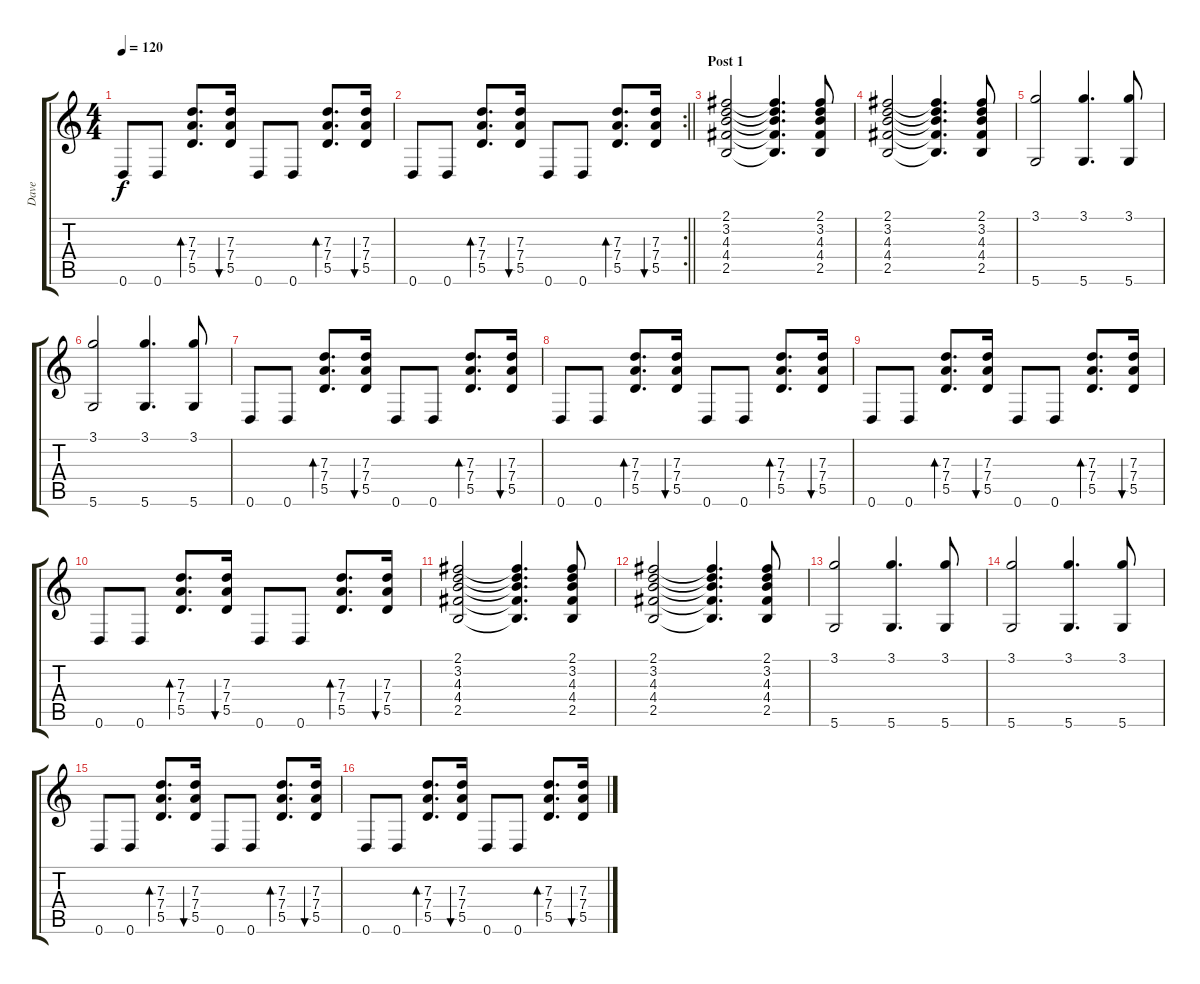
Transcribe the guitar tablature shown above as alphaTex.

\track ("Dave" "Dave") {instrument acousticguitarsteel}
\staff {score tabs}
\tuning (E4 B3 G3 D3 A2 D2) {hide}
\ts (4 4)
\tempo 120
\clef g2
\ks c
0.6.8{dy f} 0.6.8 (7.3 7.4 5.5).8{d bd 120} (7.3 7.4 5.5).16{bu 120} 0.6.8 0.6.8 (7.3 7.4 5.5).8{d bd 120} (7.3 7.4 5.5).16{bu 120} |
\rc 2
\barLineRight lightlight
0.6.8 0.6.8 (7.3 7.4 5.5).8{d bd 120} (7.3 7.4 5.5).16{bu 120} 0.6.8 0.6.8 (7.3 7.4 5.5).8{d bd 120} (7.3 7.4 5.5).16{bu 120} |
\section ("" "Post 1")
(2.1 3.2 4.3 4.4 2.5).2 (2.1{t} 3.2{t} 4.3{t} 4.4{t} 2.5{t}).4{d} (2.1 3.2 4.3 4.4 2.5).8 |
(2.1 3.2 4.3 4.4 2.5).2 (2.1{t} 3.2{t} 4.3{t} 4.4{t} 2.5{t}).4{d} (2.1 3.2 4.3 4.4 2.5).8 |
(3.1 5.6).2 (3.1 5.6).4{d} (3.1 5.6).8 |
(3.1 5.6).2 (3.1 5.6).4{d} (3.1 5.6).8 |
0.6.8 0.6.8 (7.3 7.4 5.5).8{d bd 120} (7.3 7.4 5.5).16{bu 120} 0.6.8 0.6.8 (7.3 7.4 5.5).8{d bd 120} (7.3 7.4 5.5).16{bu 120} |
0.6.8 0.6.8 (7.3 7.4 5.5).8{d bd 120} (7.3 7.4 5.5).16{bu 120} 0.6.8 0.6.8 (7.3 7.4 5.5).8{d bd 120} (7.3 7.4 5.5).16{bu 120} |
0.6.8 0.6.8 (7.3 7.4 5.5).8{d bd 120} (7.3 7.4 5.5).16{bu 120} 0.6.8 0.6.8 (7.3 7.4 5.5).8{d bd 120} (7.3 7.4 5.5).16{bu 120} |
0.6.8 0.6.8 (7.3 7.4 5.5).8{d bd 120} (7.3 7.4 5.5).16{bu 120} 0.6.8 0.6.8 (7.3 7.4 5.5).8{d bd 120} (7.3 7.4 5.5).16{bu 120} |
(2.1 3.2 4.3 4.4 2.5).2 (2.1{t} 3.2{t} 4.3{t} 4.4{t} 2.5{t}).4{d} (2.1 3.2 4.3 4.4 2.5).8 |
(2.1 3.2 4.3 4.4 2.5).2 (2.1{t} 3.2{t} 4.3{t} 4.4{t} 2.5{t}).4{d} (2.1 3.2 4.3 4.4 2.5).8 |
(3.1 5.6).2 (3.1 5.6).4{d} (3.1 5.6).8 |
(3.1 5.6).2 (3.1 5.6).4{d} (3.1 5.6).8 |
0.6.8 0.6.8 (7.3 7.4 5.5).8{d bd 120} (7.3 7.4 5.5).16{bu 120} 0.6.8 0.6.8 (7.3 7.4 5.5).8{d bd 120} (7.3 7.4 5.5).16{bu 120} |
0.6.8 0.6.8 (7.3 7.4 5.5).8{d bd 120} (7.3 7.4 5.5).16{bu 120} 0.6.8 0.6.8 (7.3 7.4 5.5).8{d bd 120} (7.3 7.4 5.5).16{bu 120}
